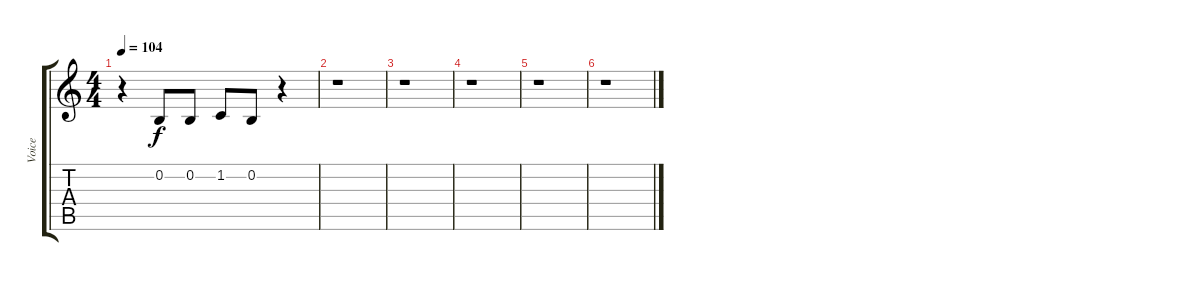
\track ("Voice" "Voice") {instrument lead3calliope}
\staff {score tabs}
\tuning (E4 B3 G3 D3 A2 E2) {hide}
\ts (4 4)
\tempo 104
\clef g2
\ks c
r.4{dy f} 0.2.8 0.2.8 1.2.8 0.2.8 r.4 |
r.1 |
r.1 |
r.1 |
r.1 |
r.1
